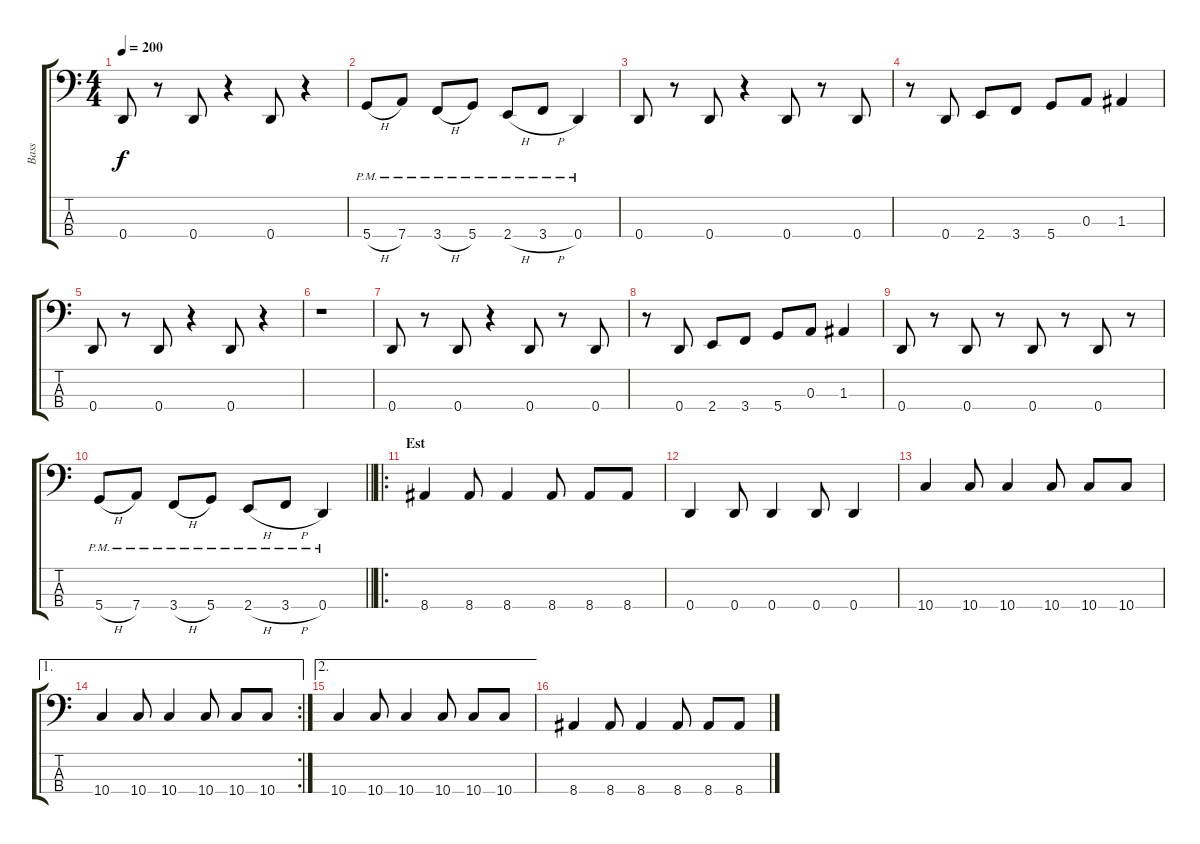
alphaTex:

\track ("Bass" "Bass") {instrument electricbassfinger}
\staff {score tabs}
\tuning (G2 D2 A1 D1) {hide}
\ts (4 4)
\tempo 200
\clef f4
\ks c
0.4.8{dy f} r.8 0.4.8 r.4 0.4.8 r.4 |
5.4{h pm}.8 7.4{pm}.8 3.4{h pm}.8 5.4{pm}.8 2.4{h pm}.8 3.4{h pm}.8 0.4{pm}.4 |
0.4.8 r.8 0.4.8 r.4 0.4.8 r.8 0.4.8 |
r.8 0.4.8 2.4.8 3.4.8 5.4.8 0.3.8 1.3.4 |
0.4.8 r.8 0.4.8 r.4 0.4.8 r.4 |
r.1 |
0.4.8 r.8 0.4.8 r.4 0.4.8 r.8 0.4.8 |
r.8 0.4.8 2.4.8 3.4.8 5.4.8 0.3.8 1.3.4 |
0.4.8 r.8 0.4.8 r.8 0.4.8 r.8 0.4.8 r.8 |
\barLineRight lightlight
5.4{h pm}.8 7.4{pm}.8 3.4{h pm}.8 5.4{pm}.8 2.4{h pm}.8 3.4{h pm}.8 0.4{pm}.4 |
\ro
\section ("" "Est")
8.4.4 8.4.8 8.4.4 8.4.8 8.4.8 8.4.8 |
0.4.4 0.4.8 0.4.4 0.4.8 0.4.4 |
10.4.4 10.4.8 10.4.4 10.4.8 10.4.8 10.4.8 |
\ae 1
\rc 2
10.4.4 10.4.8 10.4.4 10.4.8 10.4.8 10.4.8 |
\ae 2
10.4.4 10.4.8 10.4.4 10.4.8 10.4.8 10.4.8 |
8.4.4 8.4.8 8.4.4 8.4.8 8.4.8 8.4.8
